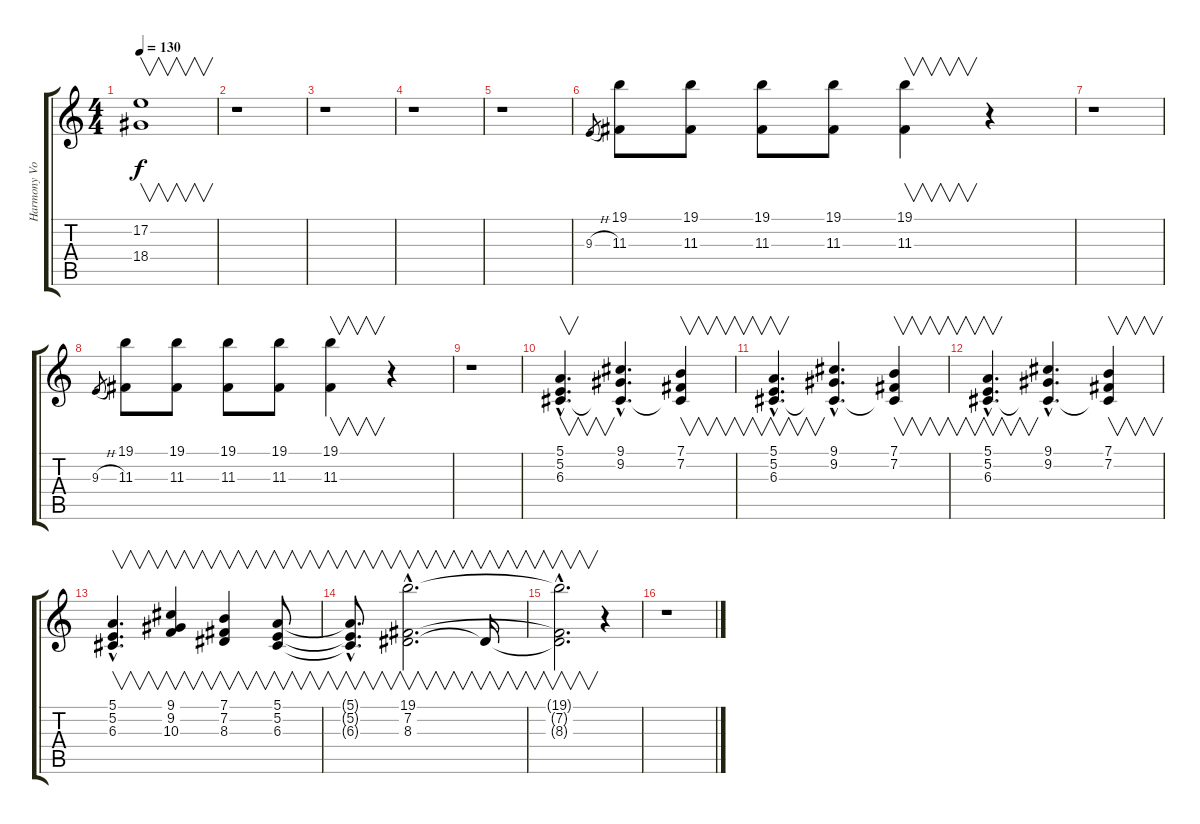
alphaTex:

\track ("Harmony Vocals" "Harmony Vo") {instrument lead6voice}
\staff {score tabs}
\tuning (E4 B3 G3 D3 A2 E2) {hide}
\ts (4 4)
\tempo 130
\clef g2
\ks c
(17.2 18.4).1{v dy f} |
r.1{volume 12} |
r.1 |
r.1 |
r.1 |
9.3{h}.8{gr} (19.1 11.3).8 (19.1 11.3).8 (19.1 11.3).8 (19.1 11.3).8 (19.1 11.3).4{v} r.4 |
r.1 |
9.3{h}.8{gr} (19.1 11.3).8 (19.1 11.3).8 (19.1 11.3).8 (19.1 11.3).8 (19.1 11.3).4{v} r.4 |
r.1 |
(5.1{hac} 5.2{hac} 6.3{hac}).4{v d volume 16} (9.1{hac} 9.2{hac} 6.3{hac t}).4{d} (7.1 7.2 6.3{t}).4{v} |
(5.1{hac} 5.2{hac} 6.3{hac}).4{v d} (9.1{hac} 9.2{hac} 6.3{hac t}).4{d} (7.1 7.2 6.3{t}).4{v} |
(5.1{hac} 5.2{hac} 6.3{hac}).4{v d} (9.1{hac} 9.2{hac} 6.3{hac t}).4{d} (7.1 7.2 6.3{t}).4{v} |
(5.1{hac} 5.2{hac} 6.3{hac}).4{v d} (9.1 9.2 10.3).4{v} (7.1 7.2 8.3).4{v} (5.1 5.2 6.3).8{v} |
(5.1{hac t} 5.2{hac t} 6.3{hac t}).8{v d} (19.1{hac} 7.2{hac} 8.3{hac}).2{v d instrument pad4choir} 8.3{t}.16{v} |
(19.1{hac t} 7.2{hac t} 8.3{hac t}).2{v d} r.4 |
r.1
